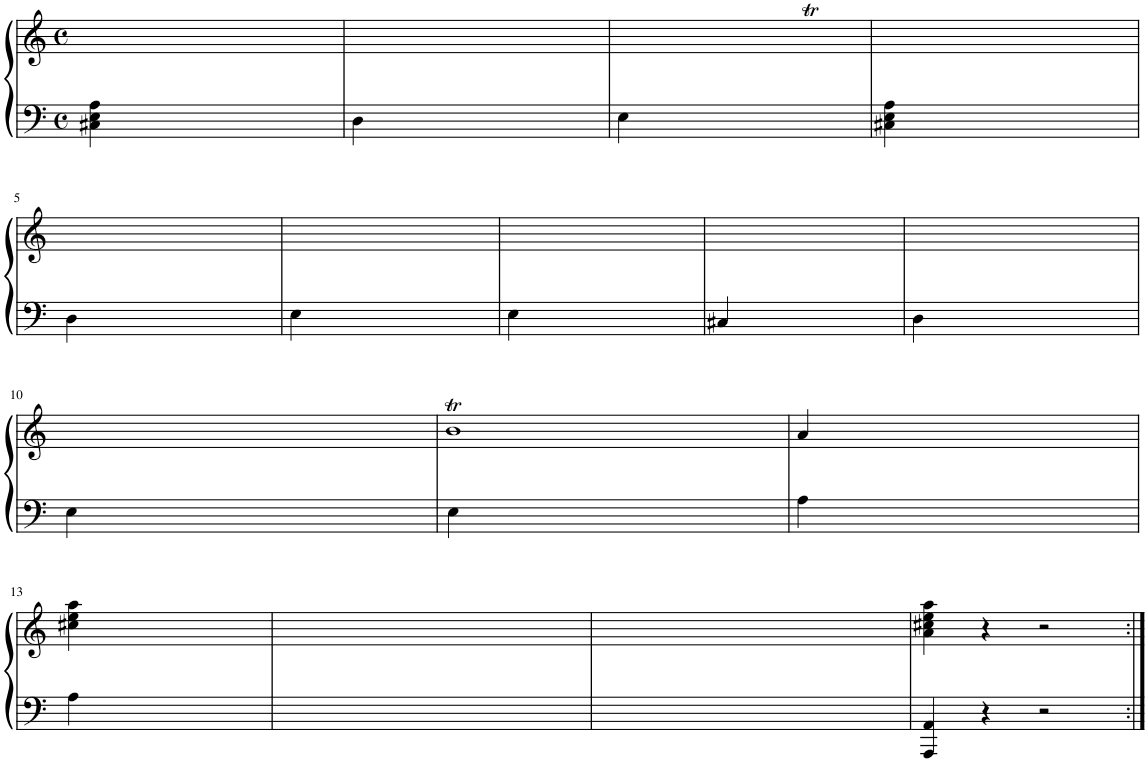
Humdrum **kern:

**kern	**kern
*part1	*part1
*staff2	*staff1
*I"Klavier	*
*clefF4	*clefG2
*k[]	*k[]
*M4/4	*M4/4
*met(c)	*met(c)
=1	=1
4C#X\ 4E\ 4A\	16aLL
.	16b
.	16cc#X
.	16ddJJ
16AALL	16eeLL
16A	16ff#X
16AA	16gg#X
16AJJ	16aaJJ
16BBLL	16ddLL
16A	16aa
16BB	16dd
16AJJ	16aaJJ
16C#LL	16eeLL
16A	16aa
16C#	16ee
16AJJ	16aaJJ
=2	=2
4D\	16ff#XLL
.	16ddd
.	16aa
.	16ff#JJ
4ryy	16ddLL
.	16aa
.	16ff#
.	16ddJJ
8ryy	16aLL
.	16ff#
8BBL	16dd
.	16aJJ
8C#X	16f#XLL
.	16dd
8DJ	16a
.	16f#JJ
=3	=3
4E\	16eLL
.	16a
.	16g#X
.	16aJJ
4ryy	16eLL
.	16cc#X
.	16b#X
.	16cc#JJ
4ryy	16eLL
.	16ee
.	16dd#X
.	16eeJJ
16DLL	4bnt
16B	.
16G#X	.
16BJJ	.
=4	=4
4C#X\ 4E\ 4A\	16aLL
.	16b
.	16cc#X
.	16ddJJ
16AALL	16eeLL
16A	16ff#X
16AA	16gg#X
16AJJ	16aaJJ
16BBLL	16ddLL
16A	16aa
16BB	16dd
16AJJ	16aaJJ
16C#LL	16eeLL
16A	16aa
16C#	16ee
16AJJ	16aaJJ
!!LO:LB:g=z
=5	=5
4D\	16ff#XLL
.	16ddd
.	16aa
.	16ff#JJ
4ryy	16ddLL
.	16aa
.	16ff#
.	16ddJJ
8ryy	16aLL
.	16ff#
8BBL	16dd
.	16aJJ
8C#X	16f#XLL
.	16dd
8DJ	16a
.	16f#JJ
=6	=6
4E\	16eLL
.	16a
.	16cc#X
.	16eeJJ
8D	16ff#XLL
.	16a
8ryy	16ff#
.	16aJJ
8C#X	16eeLL
.	16a
8ryy	16ee
.	16aJJ
8F#X	16ddLL
.	16a
8ryy	16dd
.	16aJJ
=7	=7
4E\	8cc#X
.	8ryy
16f#XLL	8dd
16A	.
16f#	8ryy
16AJJ	.
16eLL	8cc#
16A	.
16e	8ryy
16AJJ	.
16dLL	8ff#X
16A	.
16d	8ryy
16AJJ	.
=8	=8
4C#X/	4a#X 4cc#X 4ee 4gg
16C#LL	4ryy
16E	.
16G	.
16A#XJJ	.
16C#LL	8ryy
16E	.
16G	8a# 8cc# 8ee 8ggL
16A#JJ	.
16C#LL	8a# 8cc# 8ee 8gg
16E	.
16G	8a# 8cc# 8ee 8ggJ
16A#JJ	.
=9	=9
4D\	16ff#XLL
.	16ddd
.	16bb
.	16ff#JJ
4ryy	16ddLL
.	16bb
.	16ff#
.	16ddJJ
8ryy	16bLL
.	16ff#
8BBL	16dd
.	16bJJ
8C#X	16f#XLL
.	16dd
8DJ	16b
.	16f#JJ
!!LO:LB:g=z
=10	=10
4E\	8eL
.	16f#XL
.	16g#XJJ
16ELL	16aLL
16c#X	16b
16A	16cc#X
16c#JJ	16ddJJ
16ELL	8eeL
16c#	.
16A	16ff#XL
16c#JJ	16gg#XJJ
16ELL	16aaLL
16c#	16ee
16A	16cc#
16c#JJ	16aJJ
=11	=11
4E\	1bt
16ELL	.
16d	.
16G#X	.
16dJJ	.
16ELL	.
16d	.
16G#	.
16dJJ	.
16ELL	.
16d	.
16G#	.
16dJJ	.
=12	=12
4A\	4a/
8dL	16ff#XLL
.	16a
8dJ	16ff#
.	16aJJ
8c#XL	16eeLL
.	16a
8c#	16ee
.	16aJJ
8B	16gg#XLL
.	16dd
8BJ	16gg#
.	16ddJJ
!!LO:LB:g=z
=13	=13
4A\	4cc#X\ 4ee\ 4aa\
4ryy	4ryy
2ryy	2ryy
=14	=14
8ryy	8c#X 8e 8a
8AA 8A	8ryy
8ryy	8f#X 8a 8dd
8D 8d	8ryy
8ryy	8e 8a 8cc#X
8E 8e	8ryy
8ryy	8d 8g#X 8b
8EE 8E	8ryy
=15	=15
8FF#X 8F#X	8c#X 8a
8ryy	8ryy
8DD 8D	8a 8dd 8ff#X
8ryy	8ryy
8EE 8E	8a 8cc#X 8ee
8ryy	8ryy
8EE 8E	8b 8dd 8ee 8gg#X
8ryy	8ryy
=16	=16
4AAA/ 4AA/	4a\ 4cc#X\ 4ee\ 4aa\
4r	4r
2r	2r
=:|!	=:|!
*-	*-
